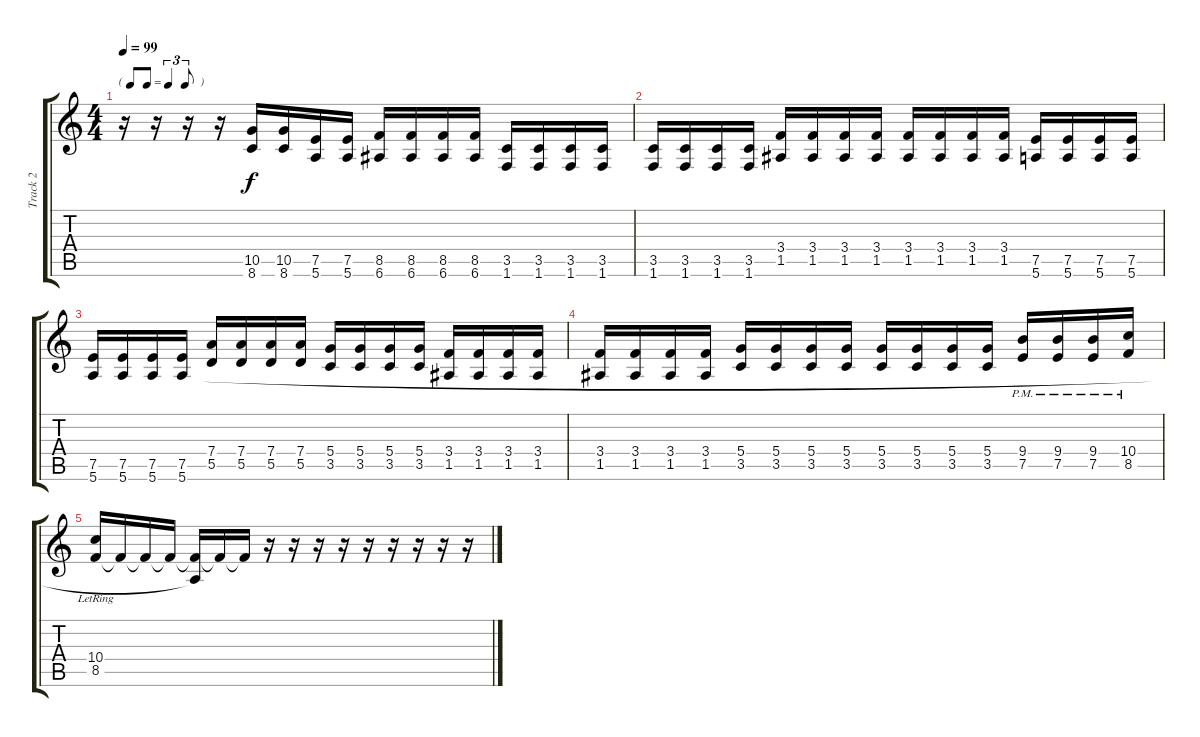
\track ("Track 2" "Track 2") {instrument electricguitarmuted}
\staff {score tabs}
\tuning (E4 B3 G3 D3 A2 E2) {hide}
\ts (4 4)
\tf triplet8th
\tempo 99
\clef g2
\ks c
r.16{dy f} r.16 r.16 r.16 (10.5 8.6).16 (10.5 8.6).16 (7.5 5.6).16 (7.5 5.6).16 (8.5 6.6).16 (8.5 6.6).16 (8.5 6.6).16 (8.5 6.6).16 (3.5 1.6).16 (3.5 1.6).16 (3.5 1.6).16 (3.5 1.6).16 |
(3.5 1.6).16 (3.5 1.6).16 (3.5 1.6).16 (3.5 1.6).16 (3.4 1.5).16 (3.4 1.5).16 (3.4 1.5).16 (3.4 1.5).16 (3.4 1.5).16 (3.4 1.5).16 (3.4 1.5).16 (3.4 1.5).16 (7.5 5.6).16 (7.5 5.6).16 (7.5 5.6).16 (7.5 5.6).16 |
(7.5 5.6).16 (7.5 5.6).16 (7.5 5.6).16 (7.5 5.6).16 (7.4 5.5).16 (7.4 5.5).16 (7.4 5.5).16 (7.4 5.5).16 (5.4 3.5).16 (5.4 3.5).16 (5.4 3.5).16 (5.4 3.5).16 (3.4 1.5).16 (3.4 1.5).16 (3.4 1.5).16 (3.4 1.5).16 |
(3.4 1.5).16 (3.4 1.5).16 (3.4 1.5).16 (3.4 1.5).16 (5.4 3.5).16 (5.4 3.5).16 (5.4 3.5).16 (5.4 3.5).16 (5.4 3.5).16 (5.4 3.5).16 (5.4 3.5).16 (5.4 3.5).16 (9.4{pm} 7.5).16 (9.4{pm} 7.5).16 (9.4{pm} 7.5).16 (10.4{pm} 8.5).16 |
(10.4 8.5{lr}).16 8.5{t}.16 8.5{t}.16 8.5{t}.16 (8.5{t} 5.6{t}).16 8.5{t}.16 8.5{t}.16 r.16 r.16 r.16 r.16 r.16 r.16 r.16 r.16 r.16
